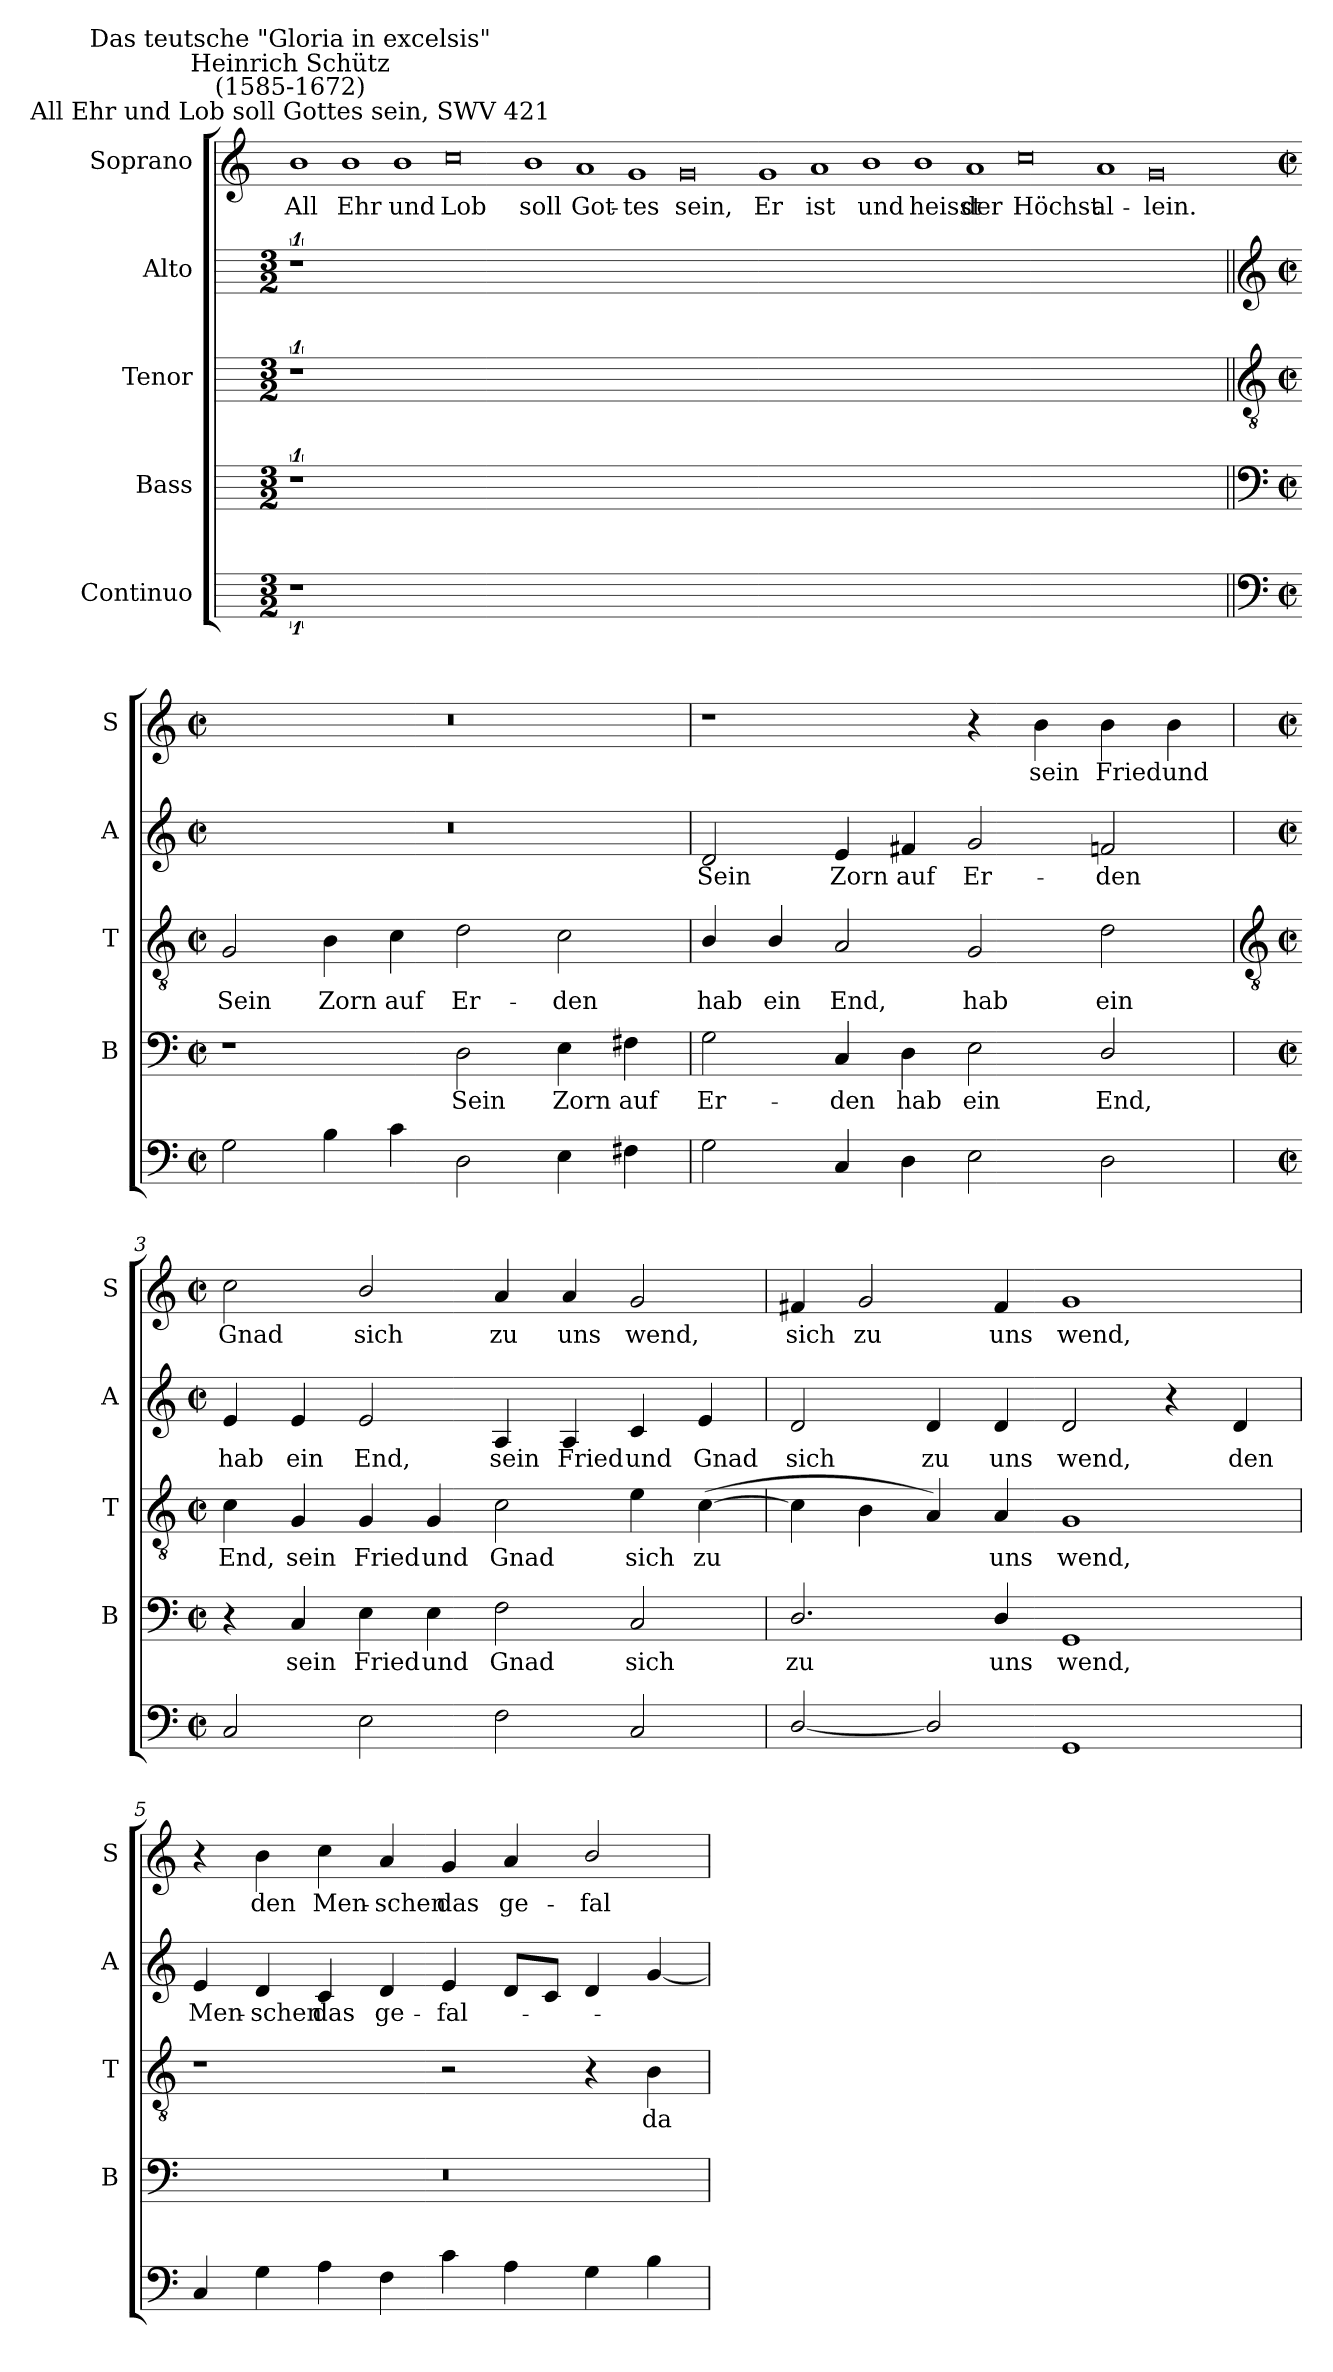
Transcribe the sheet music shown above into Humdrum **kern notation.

**kern	**kern	**text	**kern	**text	**kern	**text	**kern	**text
*part5	*part4	*part4	*part3	*part3	*part2	*part2	*part1	*part1
*staff5	*staff4	*staff4	*staff3	*staff3	*staff2	*staff2	*staff1	*staff1
*I"Continuo	*I"Bass	*	*I"Tenor	*	*I"Alto	*	*I"Soprano	*
*	*I'B	*	*I'T	*	*I'A	*	*I'S	*
*	*	*	*	*	*	*	*clefG2	*
*	*	*	*	*	*	*	*k[]	*
*	*	*	*	*	*	*	*C:	*
*M3/2	*M3/2	*	*M3/2	*	*M3/2	*	*	*
=	=	=	=	=	=	=	=	=
!	!	!	!	!	!	!	!LO:TX:a:cj:t=All Ehr und Lob soll Gottes sein, SWV 421	!
!	!	!	!	!	!	!	!LO:TX:a:cj:t=Heinrich Schütz\n(1585-1672)	!
!	!	!	!	!	!	!	!LO:TX:a:cj:t=Das teutsche "Gloria in excelsis"	!
!	!	!	!	!	!	!	!	!LO:LY:b
1%20r	1%20r	.	1%20r	.	1%20r	.	1b	All
!	!	!	!	!	!	!	!	!LO:LY:b
.	.	.	.	.	.	.	1b	Ehr
!	!	!	!	!	!	!	!	!LO:LY:b
.	.	.	.	.	.	.	1b	und
!	!	!	!	!	!	!	!	!LO:LY:b
.	.	.	.	.	.	.	0cc	Lob
!	!	!	!	!	!	!	!	!LO:LY:b
.	.	.	.	.	.	.	1b	soll
!	!	!	!	!	!	!	!	!LO:LY:b
.	.	.	.	.	.	.	1a	Got-
!	!	!	!	!	!	!	!	!LO:LY:b
.	.	.	.	.	.	.	1g	-tes
!	!	!	!	!	!	!	!	!LO:LY:b
.	.	.	.	.	.	.	0g	sein,
!	!	!	!	!	!	!	!	!LO:LY:b
.	.	.	.	.	.	.	1g	Er
!	!	!	!	!	!	!	!	!LO:LY:b
.	.	.	.	.	.	.	1a	ist
!	!	!	!	!	!	!	!	!LO:LY:b
.	.	.	.	.	.	.	1b	und
!	!	!	!	!	!	!	!	!LO:LY:b
.	.	.	.	.	.	.	1b	heisst
!	!	!	!	!	!	!	!	!LO:LY:b
.	.	.	.	.	.	.	1a	der
!	!	!	!	!	!	!	!	!LO:LY:b
.	.	.	.	.	.	.	0cc	Höchst
!	!	!	!	!	!	!	!	!LO:LY:b
.	.	.	.	.	.	.	1a	al-
!	!	!	!	!	!	!	!	!LO:LY:b
.	.	.	.	.	.	.	0g	-lein.
!!LO:LB:g=z
=1||	=1||	=1-	=1||	=1-	=1||	=1-	=1-	=1-
*clefF4	*clefF4	*	*clefGv2	*	*clefG2	*	*	*
*k[]	*k[]	*	*k[]	*	*k[]	*	*	*
*C:	*C:	*	*C:	*	*C:	*	*	*
*M4/2	*M4/2	*	*M4/2	*	*M4/2	*	*M4/2	*
*met(c|)	*met(c|)	*	*met(c|)	*	*met(c|)	*	*met(c|)	*
!	!	!	!	!LO:LY:b	!	!	!	!
2G	1r	.	2G	Sein	0r	.	0r	.
!	!	!	!	!LO:LY:b	!	!	!	!
4B	.	.	4B	Zorn	.	.	.	.
!	!	!	!	!LO:LY:b	!	!	!	!
4c	.	.	4c	auf	.	.	.	.
!	!	!LO:LY:b	!	!LO:LY:b	!	!	!	!
2D	2D	Sein	2d	Er-	.	.	.	.
!	!	!LO:LY:b	!	!LO:LY:b	!	!	!	!
4E	4E	Zorn	2c	-den	.	.	.	.
!	!	!LO:LY:b	!	!	!	!	!	!
4F#X	4F#X	auf	.	.	.	.	.	.
=2	=2	=2	=2	=2	=2	=2	=2	=2
!	!	!LO:LY:b	!	!LO:LY:b	!	!LO:LY:b	!	!
2G	2G	Er-	4B/	hab	2d	Sein	1r	.
!	!	!	!	!LO:LY:b	!	!	!	!
.	.	.	4B/	ein	.	.	.	.
!	!	!LO:LY:b	!	!LO:LY:b	!	!LO:LY:b	!	!
4C	4C	-den	2A	End,	4e	Zorn	.	.
!	!	!LO:LY:b	!	!	!	!LO:LY:b	!	!
4D	4D	hab	.	.	4f#X	auf	.	.
!	!	!LO:LY:b	!	!LO:LY:b	!	!LO:LY:b	!	!
2E	2E	ein	2G	hab	2g	Er-	4r	.
!	!	!	!	!	!	!	!	!LO:LY:b
.	.	.	.	.	.	.	4b	sein
!	!	!LO:LY:b	!	!LO:LY:b	!	!LO:LY:b	!	!LO:LY:b
2D	2D/	End,	2d	ein	2fn	-den	4b	Fried
!	!	!	!	!	!	!	!	!LO:LY:b
.	.	.	.	.	.	.	4b	und
!!LO:LB:g=z
=3	=3	=3	=3	=3	=3	=3	=3	=3
*	*	*	*clefGv2	*	*	*	*	*
*M4/2	*M4/2	*	*M4/2	*	*M4/2	*	*M4/2	*
*met(c|)	*met(c|)	*	*met(c|)	*	*met(c|)	*	*met(c|)	*
!	!	!	!	!LO:LY:b	!	!LO:LY:b	!	!LO:LY:b
2C	4r	.	4c	End,	4e	hab	2cc	Gnad
!	!	!LO:LY:b	!	!LO:LY:b	!	!LO:LY:b	!	!
.	4C	sein	4G	sein	4e	ein	.	.
!	!	!LO:LY:b	!	!LO:LY:b	!	!LO:LY:b	!	!LO:LY:b
2E	4E	Fried	4G	Fried	2e	End,	2b/	sich
!	!	!LO:LY:b	!	!LO:LY:b	!	!	!	!
.	4E	und	4G	und	.	.	.	.
!	!	!LO:LY:b	!	!LO:LY:b	!	!LO:LY:b	!	!LO:LY:b
2F	2F	Gnad	2c	Gnad	4A	sein	4a	zu
!	!	!	!	!	!	!LO:LY:b	!	!LO:LY:b
.	.	.	.	.	4A	Fried	4a	uns
!	!	!LO:LY:b	!	!LO:LY:b	!	!LO:LY:b	!	!LO:LY:b
2C	2C	sich	4e	sich	4c	und	2g	wend,
!	!	!	!	!LO:LY:b	!	!LO:LY:b	!	!
.	.	.	(>[4c	zu	4e	Gnad	.	.
=4	=4	=4	=4	=4	=4	=4	=4	=4
!	!	!LO:LY:b	!	!	!	!LO:LY:b	!	!LO:LY:b
[2D/	2.D/	zu	4c]	.	2d	sich	4f#X	sich
!	!	!	!	!	!	!	!	!LO:LY:b
.	.	.	4B	.	.	.	2g	zu
!	!	!	!	!	!	!LO:LY:b	!	!
2D/]	.	.	4A)	.	4d	zu	.	.
!	!	!LO:LY:b	!	!LO:LY:b	!	!LO:LY:b	!	!LO:LY:b
.	4D/	uns	4A	uns	4d	uns	4f#	uns
!	!	!LO:LY:b	!	!LO:LY:b	!	!LO:LY:b	!	!LO:LY:b
1GG	1GG	wend,	1G	wend,	2d	wend,	1g	wend,
.	.	.	.	.	4r	.	.	.
!	!	!	!	!	!	!LO:LY:b	!	!
.	.	.	.	.	4d	den	.	.
=5	=5	=5	=5	=5	=5	=5	=5	=5
!	!	!	!	!	!	!LO:LY:b	!	!
4C	0r	.	1r	.	4e	Men-	4r	.
!	!	!	!	!	!	!LO:LY:b	!	!LO:LY:b
4G	.	.	.	.	4d	-schen	4b	den
!	!	!	!	!	!	!LO:LY:b	!	!LO:LY:b
4A	.	.	.	.	4c	das	4cc	Men-
!	!	!	!	!	!	!LO:LY:b	!	!LO:LY:b
4F	.	.	.	.	4d	ge-	4a	-schen
!	!	!	!	!	!	!LO:LY:b	!	!LO:LY:b
4c	.	.	2r	.	4e	-fal-	4g	das
!	!	!	!	!	!	!	!	!LO:LY:b
4A	.	.	.	.	8dL	.	4a	ge-
.	.	.	.	.	8cJ	.	.	.
!	!	!	!	!	!	!	!	!LO:LY:b
4G	.	.	4r	.	4d	.	2b/	-fal-
!	!	!	!	!LO:LY:b	!	!	!	!
4B	.	.	4B	da-	[4g	.	.	.
=	=	=	=	=	=	=	=	=
*-	*-	*-	*-	*-	*-	*-	*-	*-
